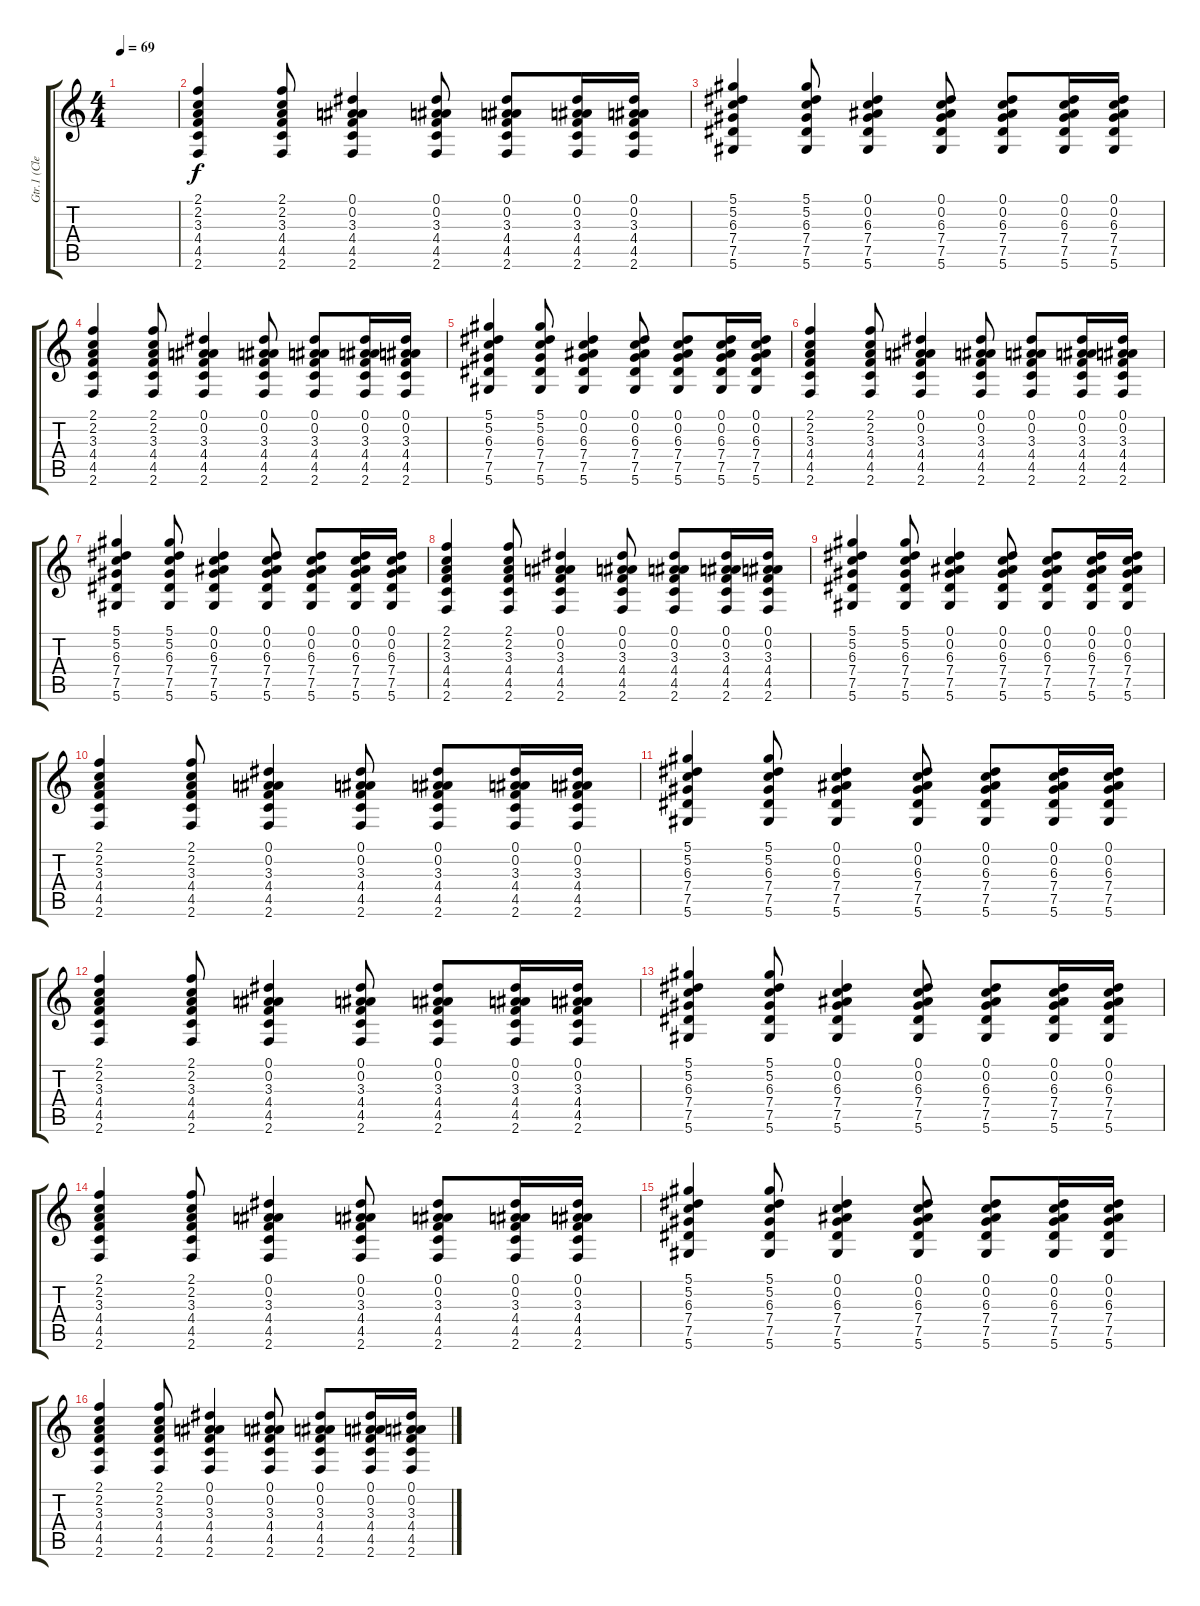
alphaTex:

\track ("Gtr.1 (Clean)" "Gtr.1 (Cle") {instrument electricguitarclean}
\staff {score tabs}
\tuning (Eb4 Bb3 Gb3 Db3 Ab2 Eb2) {hide}
\ts (4 4)
\tempo 69
\clef g2
\ks c
|
(2.1 2.2 3.3 4.4 4.5 2.6).4 (2.1 2.2 3.3 4.4 4.5 2.6).8 (0.1 0.2 3.3 4.4 4.5 2.6).4 (0.1 0.2 3.3 4.4 4.5 2.6).8 (0.1 0.2 3.3 4.4 4.5 2.6).8 (0.1 0.2 3.3 4.4 4.5 2.6).16 (0.1 0.2 3.3 4.4 4.5 2.6).16 |
(5.1 5.2 6.3 7.4 7.5 5.6).4 (5.1 5.2 6.3 7.4 7.5 5.6).8 (0.1 0.2 6.3 7.4 7.5 5.6).4 (0.1 0.2 6.3 7.4 7.5 5.6).8 (0.1 0.2 6.3 7.4 7.5 5.6).8 (0.1 0.2 6.3 7.4 7.5 5.6).16 (0.1 0.2 6.3 7.4 7.5 5.6).16 |
(2.1 2.2 3.3 4.4 4.5 2.6).4 (2.1 2.2 3.3 4.4 4.5 2.6).8 (0.1 0.2 3.3 4.4 4.5 2.6).4 (0.1 0.2 3.3 4.4 4.5 2.6).8 (0.1 0.2 3.3 4.4 4.5 2.6).8 (0.1 0.2 3.3 4.4 4.5 2.6).16 (0.1 0.2 3.3 4.4 4.5 2.6).16 |
(5.1 5.2 6.3 7.4 7.5 5.6).4 (5.1 5.2 6.3 7.4 7.5 5.6).8 (0.1 0.2 6.3 7.4 7.5 5.6).4 (0.1 0.2 6.3 7.4 7.5 5.6).8 (0.1 0.2 6.3 7.4 7.5 5.6).8 (0.1 0.2 6.3 7.4 7.5 5.6).16 (0.1 0.2 6.3 7.4 7.5 5.6).16 |
(2.1 2.2 3.3 4.4 4.5 2.6).4 (2.1 2.2 3.3 4.4 4.5 2.6).8 (0.1 0.2 3.3 4.4 4.5 2.6).4 (0.1 0.2 3.3 4.4 4.5 2.6).8 (0.1 0.2 3.3 4.4 4.5 2.6).8 (0.1 0.2 3.3 4.4 4.5 2.6).16 (0.1 0.2 3.3 4.4 4.5 2.6).16 |
(5.1 5.2 6.3 7.4 7.5 5.6).4 (5.1 5.2 6.3 7.4 7.5 5.6).8 (0.1 0.2 6.3 7.4 7.5 5.6).4 (0.1 0.2 6.3 7.4 7.5 5.6).8 (0.1 0.2 6.3 7.4 7.5 5.6).8 (0.1 0.2 6.3 7.4 7.5 5.6).16 (0.1 0.2 6.3 7.4 7.5 5.6).16 |
(2.1 2.2 3.3 4.4 4.5 2.6).4 (2.1 2.2 3.3 4.4 4.5 2.6).8 (0.1 0.2 3.3 4.4 4.5 2.6).4 (0.1 0.2 3.3 4.4 4.5 2.6).8 (0.1 0.2 3.3 4.4 4.5 2.6).8 (0.1 0.2 3.3 4.4 4.5 2.6).16 (0.1 0.2 3.3 4.4 4.5 2.6).16 |
(5.1 5.2 6.3 7.4 7.5 5.6).4 (5.1 5.2 6.3 7.4 7.5 5.6).8 (0.1 0.2 6.3 7.4 7.5 5.6).4 (0.1 0.2 6.3 7.4 7.5 5.6).8 (0.1 0.2 6.3 7.4 7.5 5.6).8 (0.1 0.2 6.3 7.4 7.5 5.6).16 (0.1 0.2 6.3 7.4 7.5 5.6).16 |
(2.1 2.2 3.3 4.4 4.5 2.6).4 (2.1 2.2 3.3 4.4 4.5 2.6).8 (0.1 0.2 3.3 4.4 4.5 2.6).4 (0.1 0.2 3.3 4.4 4.5 2.6).8 (0.1 0.2 3.3 4.4 4.5 2.6).8 (0.1 0.2 3.3 4.4 4.5 2.6).16 (0.1 0.2 3.3 4.4 4.5 2.6).16 |
(5.1 5.2 6.3 7.4 7.5 5.6).4 (5.1 5.2 6.3 7.4 7.5 5.6).8 (0.1 0.2 6.3 7.4 7.5 5.6).4 (0.1 0.2 6.3 7.4 7.5 5.6).8 (0.1 0.2 6.3 7.4 7.5 5.6).8 (0.1 0.2 6.3 7.4 7.5 5.6).16 (0.1 0.2 6.3 7.4 7.5 5.6).16 |
(2.1 2.2 3.3 4.4 4.5 2.6).4 (2.1 2.2 3.3 4.4 4.5 2.6).8 (0.1 0.2 3.3 4.4 4.5 2.6).4 (0.1 0.2 3.3 4.4 4.5 2.6).8 (0.1 0.2 3.3 4.4 4.5 2.6).8 (0.1 0.2 3.3 4.4 4.5 2.6).16 (0.1 0.2 3.3 4.4 4.5 2.6).16 |
(5.1 5.2 6.3 7.4 7.5 5.6).4 (5.1 5.2 6.3 7.4 7.5 5.6).8 (0.1 0.2 6.3 7.4 7.5 5.6).4 (0.1 0.2 6.3 7.4 7.5 5.6).8 (0.1 0.2 6.3 7.4 7.5 5.6).8 (0.1 0.2 6.3 7.4 7.5 5.6).16 (0.1 0.2 6.3 7.4 7.5 5.6).16 |
(2.1 2.2 3.3 4.4 4.5 2.6).4 (2.1 2.2 3.3 4.4 4.5 2.6).8 (0.1 0.2 3.3 4.4 4.5 2.6).4 (0.1 0.2 3.3 4.4 4.5 2.6).8 (0.1 0.2 3.3 4.4 4.5 2.6).8 (0.1 0.2 3.3 4.4 4.5 2.6).16 (0.1 0.2 3.3 4.4 4.5 2.6).16 |
(5.1 5.2 6.3 7.4 7.5 5.6).4 (5.1 5.2 6.3 7.4 7.5 5.6).8 (0.1 0.2 6.3 7.4 7.5 5.6).4 (0.1 0.2 6.3 7.4 7.5 5.6).8 (0.1 0.2 6.3 7.4 7.5 5.6).8 (0.1 0.2 6.3 7.4 7.5 5.6).16 (0.1 0.2 6.3 7.4 7.5 5.6).16 |
(2.1 2.2 3.3 4.4 4.5 2.6).4 (2.1 2.2 3.3 4.4 4.5 2.6).8 (0.1 0.2 3.3 4.4 4.5 2.6).4 (0.1 0.2 3.3 4.4 4.5 2.6).8 (0.1 0.2 3.3 4.4 4.5 2.6).8 (0.1 0.2 3.3 4.4 4.5 2.6).16 (0.1 0.2 3.3 4.4 4.5 2.6).16
